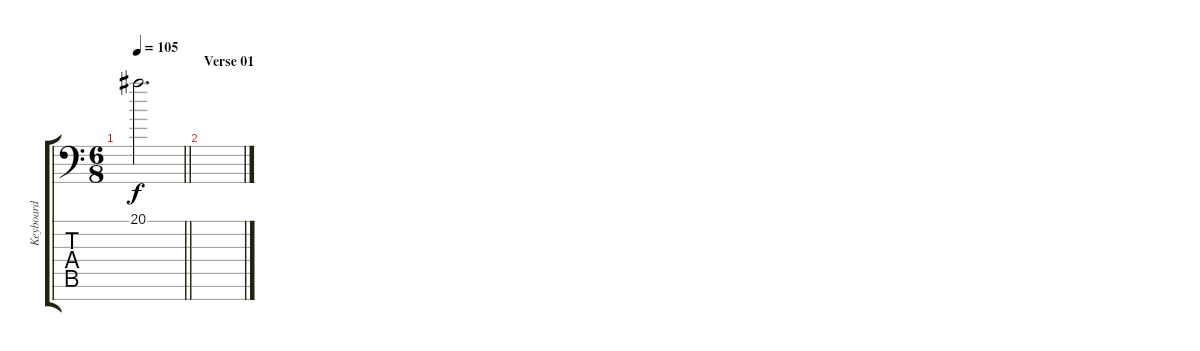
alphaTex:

\track ("Keyboard" "Keyboard") {instrument acousticgrandpiano}
\staff {score tabs}
\tuning (D4 A3 F3 C3 G2 D2 A1) {hide}
\ts (6 8)
\tempo 105
\clef f4
\barLineRight lightlight
\ks c
20.1.2{d dy f} |
\section ("" "Verse 01")
